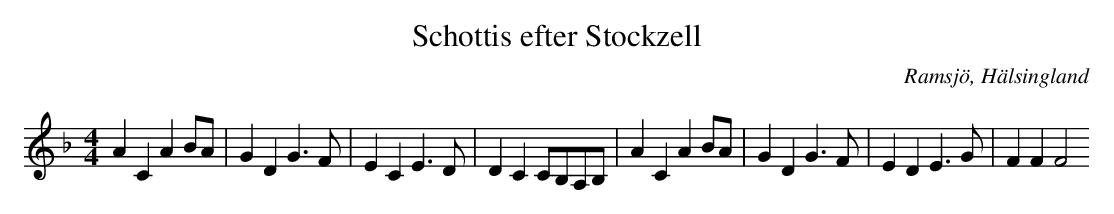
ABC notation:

X:1
T: Schottis efter Stockzell
O: Ramsjö, Hälsingland
M: 4/4
L: 1/8
K: F
A2 C2 A2 BA|G2 D2 G2>F2|E2 C2 E2>D2|D2 C2 CB,A,B,|A2 C2 A2 BA|G2 D2 G2>F2|E2 D2 E2>G2|F2 F2 F4
